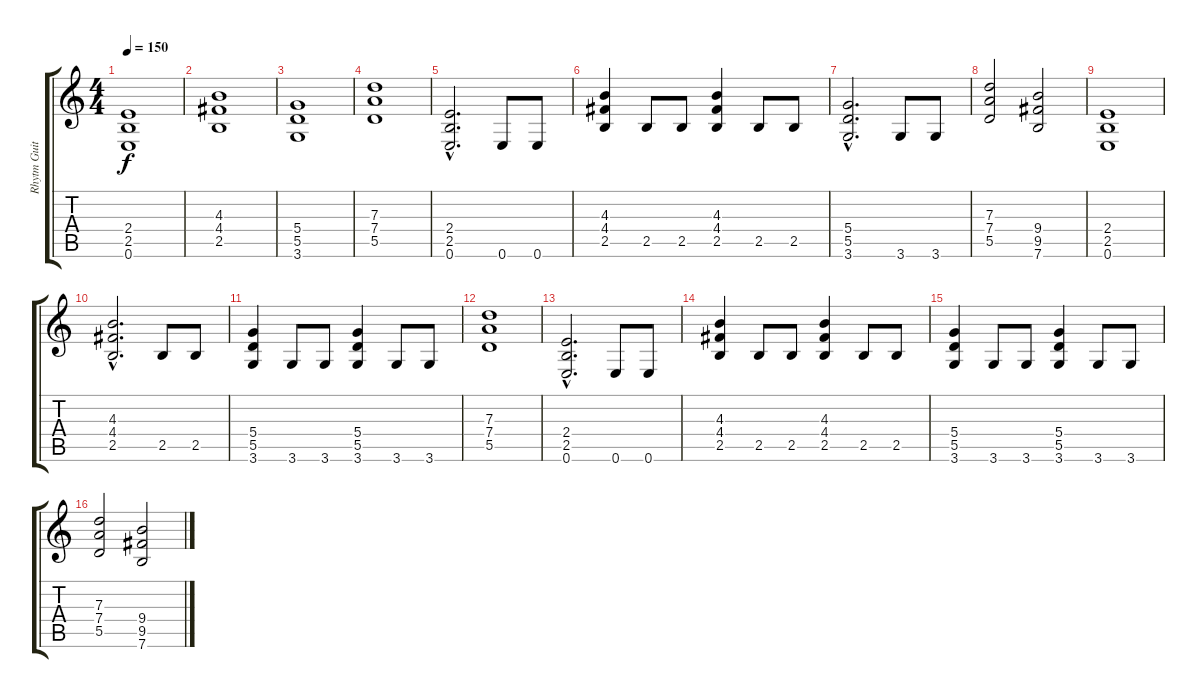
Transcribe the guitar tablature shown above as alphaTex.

\track ("Rhytm Guitar" "Rhytm Guit") {instrument distortionguitar}
\staff {score tabs}
\tuning (E4 B3 G3 D3 A2 E2) {hide}
\ts (4 4)
\tempo 150
\clef g2
\ks c
(2.4 2.5 0.6).1{dy f instrument distortionguitar} |
(4.3 4.4 2.5).1 |
(5.4 5.5 3.6).1 |
(7.3 7.4 5.5).1 |
(2.4{hac} 2.5{hac} 0.6{hac}).2{d} 0.6.8 0.6.8 |
(4.3 4.4 2.5).4 2.5.8 2.5.8 (4.3 4.4 2.5).4 2.5.8 2.5.8 |
(5.4{hac} 5.5{hac} 3.6{hac}).2{d} 3.6.8 3.6.8 |
(7.3 7.4 5.5).2 (9.4 9.5 7.6).2 |
(2.4 2.5 0.6).1 |
(4.3{hac} 4.4{hac} 2.5{hac}).2{d} 2.5.8 2.5.8 |
(5.4 5.5 3.6).4 3.6.8 3.6.8 (5.4 5.5 3.6).4 3.6.8 3.6.8 |
(7.3 7.4 5.5).1 |
(2.4{hac} 2.5{hac} 0.6{hac}).2{d} 0.6.8 0.6.8 |
(4.3 4.4 2.5).4 2.5.8 2.5.8 (4.3 4.4 2.5).4 2.5.8 2.5.8 |
(5.4 5.5 3.6).4 3.6.8 3.6.8 (5.4 5.5 3.6).4 3.6.8 3.6.8 |
(7.3 7.4 5.5).2 (9.4 9.5 7.6).2
